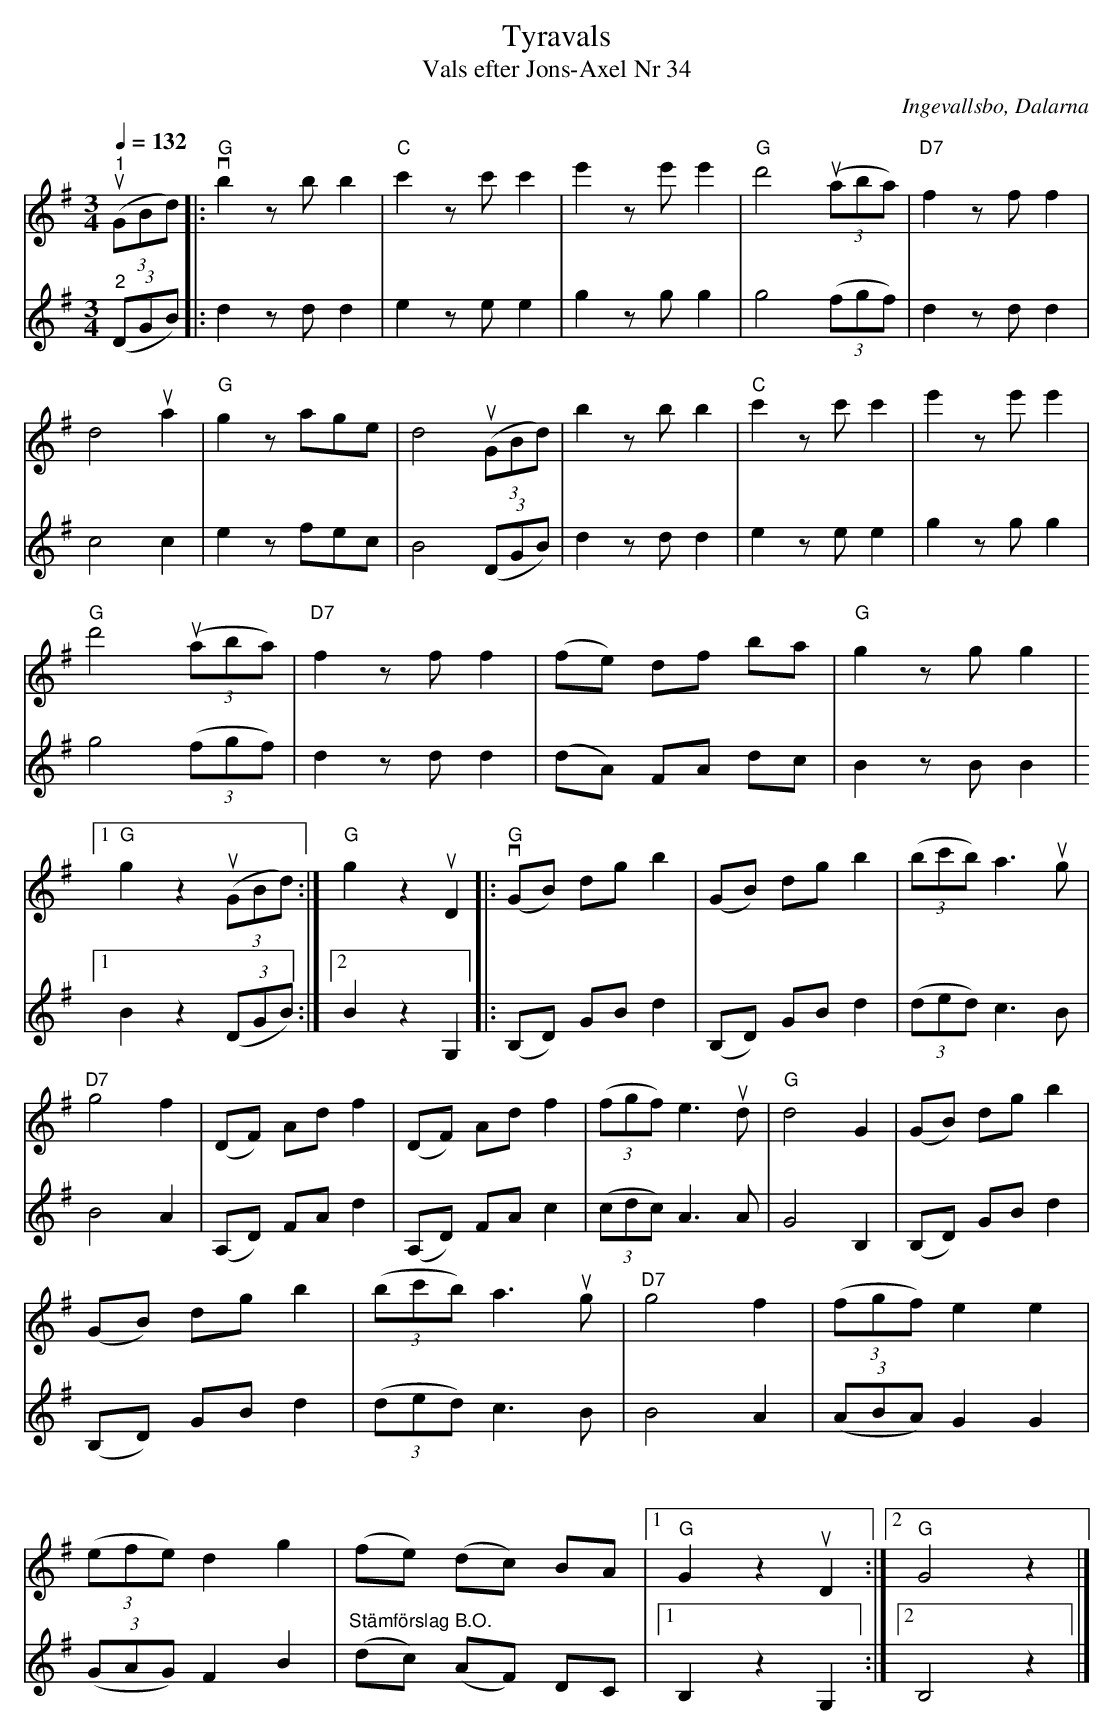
X:1
T:Tyravals
T:Vals efter Jons-Axel Nr 34
O:Ingevallsbo, Dalarna
L:1/8
Q:1/4=132
M:3/4
K:G
V:1
"^1"u (3(GBd) |:v "G" b2 z b b2 | "C" c'2 z c' c'2 | e'2 z e' e'2 | "G" d'4u (3(aba) |"D7" f2 z f f2 | d4u a2 |
"G" g2 z age | d4u (3(GBd) | b2 z b b2 |"C" c'2 z c' c'2 | e'2 z e' e'2 |
"G" d'4u (3(aba) |"D7" f2 z f f2 | (fe) df ba | "G" g2 z g g2 |1"G" g2 z2u (3(GBd) :|"G" g2 z2u D2 |:
"G"v (GB) dg b2 | (GB) dg b2 | (3(bc'b) a3u g |"D7" g4 f2 | (DF) Ad f2 | (DF) Ad f2 |
(3(fgf) e3u d | "G" d4 G2 | (GB) dg b2 | (GB) dg b2 | (3(bc'b) a3u g |"D7" g4 f2 |
(3(fgf) e2 e2 | (3(efe) d2 g2 |  (fe) (dc) BA |1"G" G2 z2u D2 :|2"G" G4 z2 |]
V:2
"^2" (3(DGB) |: d2 z d d2 | e2 z e e2 | g2 z g g2 | g4 (3(fgf) | d2 z d d2 | c4 c2 |
e2 z fec | B4 (3(DGB) | d2 z d d2 | e2 z e e2 | g2 z g g2 | g4 (3(fgf) | d2 z d d2 |
(dA) FA dc | B2 z B B2 |1 B2 z2 (3(DGB) :|2 B2 z2 G,2 |: (B,D) GB d2 | (B,D) GB d2 |
(3(ded) c3 B | B4 A2 | (A,D) FA d2 | (A,D) FA c2 | (3(cdc) A3 A | G4 B,2 | (B,D) GB d2 |
(B,D) GB d2 | (3(ded) c3 B | B4 A2 | (3(ABA) G2 G2 | (3(GAG) F2 B2 | "^Stämförslag B.O." (dc) (AF) DC |1 B,2 z2 G,2 :|2 B,4 z2 |]
